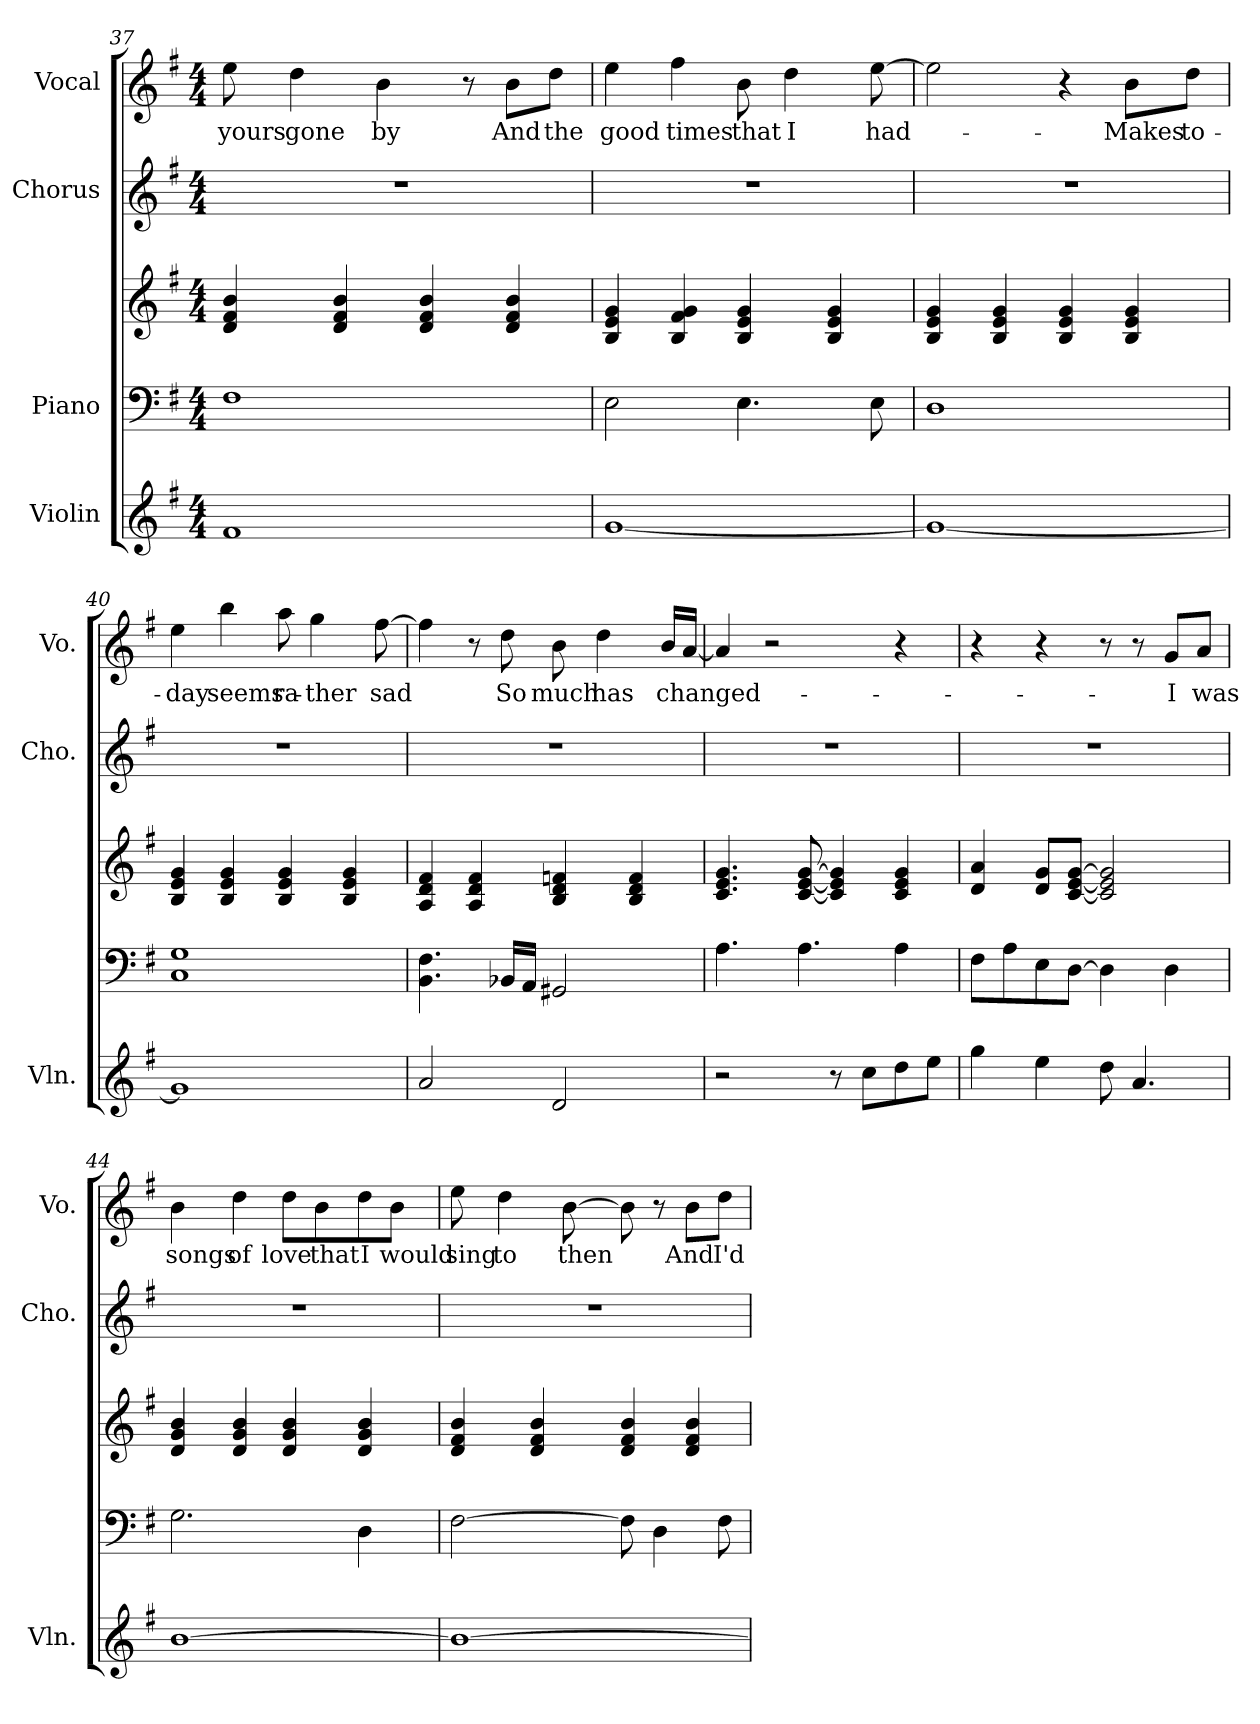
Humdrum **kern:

**kern	**kern	**kern	**kern	**kern	**text
*part4	*part3	*part3	*part2	*part1	*part1
*staff5	*staff4	*staff3	*staff2	*staff1	*staff1
*I"Violin	*I"Piano	*	*I"Chorus	*I"Vocal	*
*I'Vln.	*	*	*I'Cho.	*I'Vo.	*
!!LO:PB:g=z
*clefG2	*clefF4	*clefG2	*clefG2	*clefG2	*
*k[f#]	*k[f#]	*k[f#]	*k[f#]	*k[f#]	*
*M4/4	*M4/4	*M4/4	*M4/4	*M4/4	*
=37	=37	=37	=37	=37	=37
!	!	!	!	!	!LO:LY:b
1f#	1F#	4d/ 4f#/ 4b/	1r	8ee\	yours
!	!	!	!	!	!LO:LY:b
.	.	.	.	4dd\	gone
.	.	4d/ 4f#/ 4b/	.	.	.
!	!	!	!	!	!LO:LY:b
.	.	.	.	4b\	by
.	.	4d/ 4f#/ 4b/	.	.	.
.	.	.	.	8r	.
!	!	!	!	!	!LO:LY:b
.	.	4d/ 4f#/ 4b/	.	8b\L	And
!	!	!	!	!	!LO:LY:b
.	.	.	.	8dd\J	the
=38	=38	=38	=38	=38	=38
!	!	!	!	!	!LO:LY:b
[1g	2E\	4B/ 4e/ 4g/	1r	4ee\	good
!	!	!	!	!	!LO:LY:b
.	.	4B/ 4f#/ 4g/	.	4ff#\	times
!	!	!	!	!	!LO:LY:b
.	4.E\	4B/ 4e/ 4g/	.	8b\	that
!	!	!	!	!	!LO:LY:b
.	.	.	.	4dd\	I
.	.	4B/ 4e/ 4g/	.	.	.
!	!	!	!	!	!LO:LY:b
.	8E\	.	.	[8ee\	had-
=39	=39	=39	=39	=39	=39
1g_	1D	4B/ 4e/ 4g/	1r	2ee\]	.
.	.	4B/ 4e/ 4g/	.	.	.
.	.	4B/ 4e/ 4g/	.	4r	.
!	!	!	!	!	!LO:LY:b
.	.	4B/ 4e/ 4g/	.	8b\L	-Makes
!	!	!	!	!	!LO:LY:b
.	.	.	.	8dd\J	to-
=40	=40	=40	=40	=40	=40
!	!	!	!	!	!LO:LY:b
1g]	1C 1G	4B/ 4e/ 4g/	1r	4ee\	-day
!	!	!	!	!	!LO:LY:b
.	.	4B/ 4e/ 4g/	.	4bb\	seems
!	!	!	!	!	!LO:LY:b
.	.	4B/ 4e/ 4g/	.	8aa\	ra-
!	!	!	!	!	!LO:LY:b
.	.	.	.	4gg\	-ther
.	.	4B/ 4e/ 4g/	.	.	.
!	!	!	!	!	!LO:LY:b
.	.	.	.	[8ff#\	sad
!!LO:LB:g=z
=41	=41	=41	=41	=41	=41
2a/	4.BB\ 4.F#\	4A/ 4d/ 4f#/	1r	4ff#\]	.
.	.	4A/ 4d/ 4f#/	.	8r	.
!	!	!	!	!	!LO:LY:b
.	16BB-X/LL	.	.	8dd\	So
.	16AA/JJ	.	.	.	.
!	!	!	!	!	!LO:LY:b
2d/	2GG#X/	4B/ 4d/ 4fn/	.	8b\	much
!	!	!	!	!	!LO:LY:b
.	.	.	.	4dd\	has
.	.	4B/ 4d/ 4f/	.	.	.
!	!	!	!	!	!LO:LY:b
.	.	.	.	16b/LL	changed-
.	.	.	.	[16a/JJ	.
=42	=42	=42	=42	=42	=42
2r	4.A\	4.c/ 4.e/ 4.g/	1r	4a/]	.
.	.	.	.	2r	.
.	4.A\	[8c/ [8e/ [8g/	.	.	.
8r	.	4c/] 4e/] 4g/]	.	.	.
8cc\L	.	.	.	.	.
8dd\	4A\	4c/ 4e/ 4g/	.	4r	.
8ee\J	.	.	.	.	.
=43	=43	=43	=43	=43	=43
4gg\	8F#\L	4d/ 4a/	1r	4r	.
.	8A\	.	.	.	.
4ee\	8E\	8d/ 8g/L	.	4r	.
.	[8D\J	[8c/ [8e/ [8g/J	.	.	.
8dd\	4D\]	2c/] 2e/] 2g/]	.	8r	.
4.a/	.	.	.	8r	.
!	!	!	!	!	!LO:LY:b
.	4D\	.	.	8g/L	I
!	!	!	!	!	!LO:LY:b
.	.	.	.	8a/J	was
!!LO:PB:g=z
=44	=44	=44	=44	=44	=44
!	!	!	!	!	!LO:LY:b
[1b	2.G\	4d/ 4g/ 4b/	1r	4b\	songs
!	!	!	!	!	!LO:LY:b
.	.	4d/ 4g/ 4b/	.	4dd\	of
!	!	!	!	!	!LO:LY:b
.	.	4d/ 4g/ 4b/	.	8dd\L	love
!	!	!	!	!	!LO:LY:b
.	.	.	.	8b\	that
!	!	!	!	!	!LO:LY:b
.	4D\	4d/ 4g/ 4b/	.	8dd\	I
!	!	!	!	!	!LO:LY:b
.	.	.	.	8b\J	would
=45	=45	=45	=45	=45	=45
!	!	!	!	!	!LO:LY:b
1b_	[2F#\	4d/ 4f#/ 4b/	1r	8ee\	sing
!	!	!	!	!	!LO:LY:b
.	.	.	.	4dd\	to
.	.	4d/ 4f#/ 4b/	.	.	.
!	!	!	!	!	!LO:LY:b
.	.	.	.	[8b\	then
.	8F#\]	4d/ 4f#/ 4b/	.	8b\]	.
.	4D\	.	.	8r	.
!	!	!	!	!	!LO:LY:b
.	.	4d/ 4f#/ 4b/	.	8b\L	And
!	!	!	!	!	!LO:LY:b
.	8F#\	.	.	8dd\J	I'd
=	=	=	=	=	=
*-	*-	*-	*-	*-	*-
